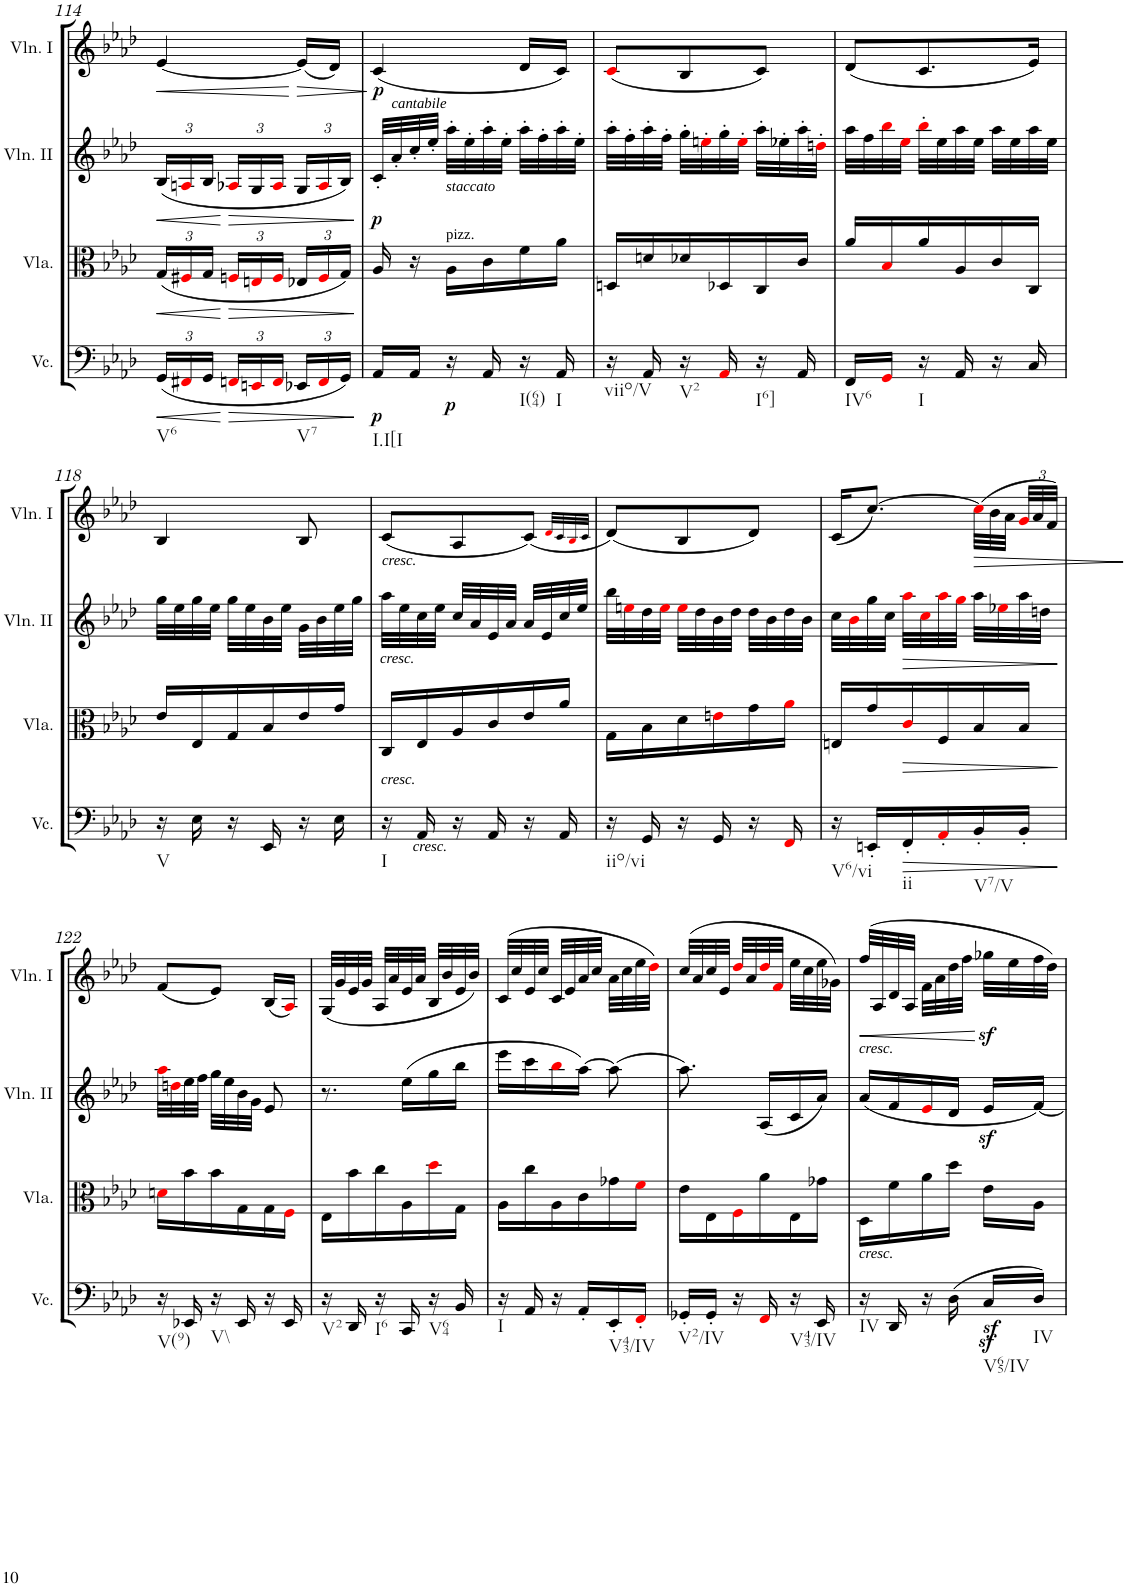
**kern	**dynam	**kern	**dynam	**kern	**dynam	**kern	**dynam
*part4	*part4	*part3	*part3	*part2	*part2	*part1	*part1
*staff4	*staff4	*staff3	*staff3	*staff2	*staff2	*staff1	*staff1
*I"Violoncello	*	*I"Viola	*	*I"Violin II	*	*I"Violin I	*
*I'Vc.	*	*I'Vla.	*	*I'Vln. II	*	*I'Vln. I	*
!!LO:PB:g=z
*clefF4	*	*clefC3	*	*clefG2	*	*clefG2	*
*k[b-e-a-d-]	*	*k[b-e-a-d-]	*	*k[b-e-a-d-]	*	*k[b-e-a-d-]	*
*A-:	*	*A-:	*	*A-:	*	*A-:	*
*M3/8	*	*M3/8	*	*M3/8	*	*M3/8	*
*Xbrackettup	*	*	*	*	*	*	*
=114	=114	=114	=114	=114	=114	=114	=114
!	!LO:HP:b	!	!	!	!	!	!
*	*	*Xbrackettup	*	*	*	*	*
!	!	!	!LO:HP:b	!	!	!	!
*	*	*	*	*Xbrackettup	*	*	*
!LO:TX:b:t=V6	!	!	!	!	!	!	!
!	!	!	!	!	!LO:HP:b	!	!LO:HP:b
(24GG/LL	<	(24G/LL	<	(24B-/LL	<	[4e-/	<
24FF#Xi/	.	24F#Xi/	.	24Ani/	.	.	.
24GG/JJ	.	24G/JJ	.	24B-/JJ	.	.	.
!	!LO:HP:n=1:b	!	!LO:HP:n=1:b	!	!LO:HP:n=1:b	!	!
24FFni/LL	[ >	24Fni/LL	[ >	24A-Xi/LL	[ >	.	.
24EEni/	.	24Eni/	.	24G/	.	.	.
24FFi/JJ	.	24Fi/JJ	.	24A-i/JJ	.	.	.
!LO:TX:b:t=V7	!	!	!	!	!	!	!
!	!	!	!	!	!	!	!LO:HP:n=1:b
24EE-X/LL	.	24E-X/LL	.	24G/LL	.	(16e-/LL]	[ >
24FFi/	.	24Fi/	.	24A-i/	.	.	.
.	.	.	.	.	.	16d-/JJ)	.
24GG/JJ)	.	24G/JJ)	.	24B-/JJ)	.	.	.
.	]	.	]	.	]	.	]
=115	=115	=115	=115	=115	=115	=115	=115
!	!	!	!	!	!	!LO:TX:b:i:t=cantabile	!
!LO:TX:b:t=I.I[I	!	!	!	!	!	!	!
!	!LO:DY:b	!	!	!	!LO:DY:b	!	!LO:DY:b
16AA-/LL	p	16A-/	.	32c'/LLL	p	(4c/	p
.	.	.	.	32a-'/	.	.	.
16AA-/JJ	.	16r	.	32cc'/	.	.	.
.	.	.	.	32ee-'/JJJ	.	.	.
!	!	!	!	!LO:TX:b:i:t=staccato	!	!	!
!	!	!LO:TX:a:t=pizz.	!	!	!	!	!
!	!LO:DY:b	!	!	!	!	!	!
16r	p	16A-\LL	.	32aa-'\LLL	.	.	.
.	.	.	.	32ee-'\	.	.	.
16AA-/	.	16c\	.	32aa-'\	.	.	.
.	.	.	.	32ee-'\JJJ	.	.	.
!LO:TX:b:t=I(64)	!	!	!	!	!	!	!
16r	.	16f\	.	32aa-'\LLL	.	16d-/LL	.
.	.	.	.	32ff'\	.	.	.
!LO:TX:b:t=I	!	!	!	!	!	!	!
16AA-/	.	16a-\JJ	.	32aa-'\	.	16c/JJ)	.
.	.	.	.	32ee-'\JJJ	.	.	.
=116	=116	=116	=116	=116	=116	=116	=116
!LO:TX:b:t=viio/V	!	!	!	!	!	!	!
16r	.	16Dn/LL	.	32aa-'\LLL	.	(8ci/L	.
.	.	.	.	32ff'\	.	.	.
16AA-/	.	16dn/	.	32aa-'\	.	.	.
.	.	.	.	32ff'\JJJ	.	.	.
!LO:TX:b:t=V2	!	!	!	!	!	!	!
16r	.	16d-X/	.	32gg'\LLL	.	8B-/	.
.	.	.	.	32een'i\	.	.	.
16AA-i/	.	16D-X/	.	32gg'\	.	.	.
.	.	.	.	32ee'i\JJJ	.	.	.
!LO:TX:b:t=I6]	!	!	!	!	!	!	!
16r	.	16C/	.	32aa-'\LLL	.	8c/J)	.
.	.	.	.	32ee-X'\	.	.	.
16AA-/	.	16c/JJ	.	32aa-'\	.	.	.
.	.	.	.	32ddn'i\JJJ	.	.	.
=117	=117	=117	=117	=117	=117	=117	=117
!LO:TX:b:t=IV6	!	!	!	!	!	!	!
16FF/LL	.	16a-/LL	.	32aa-\LLL	.	(8d-/L	.
.	.	.	.	32ff\	.	.	.
16GGi/JJ	.	16B-i/	.	32bb-i\	.	.	.
.	.	.	.	32ee-i\JJJ	.	.	.
!LO:TX:b:t=I	!	!	!	!	!	!	!
16r	.	16a-/	.	32bb-'i\LLL	.	8.c/	.
.	.	.	.	32ee-\	.	.	.
16AA-/	.	16A-/	.	32aa-\	.	.	.
.	.	.	.	32ee-\JJJ	.	.	.
16r	.	16c/	.	32aa-\LLL	.	.	.
.	.	.	.	32ee-\	.	.	.
16C/	.	16C/JJ	.	32aa-\	.	16e-/Jk)	.
.	.	.	.	32ee-\JJJ	.	.	.
!!LO:LB:g=z
=118	=118	=118	=118	=118	=118	=118	=118
!LO:TX:b:t=V	!	!	!	!	!	!	!
16r	.	16e-/LL	.	32gg\LLL	.	4B-/	.
.	.	.	.	32ee-\	.	.	.
16E-\	.	16E-/	.	32gg\	.	.	.
.	.	.	.	32ee-\JJJ	.	.	.
16r	.	16G/	.	32gg\LLL	.	.	.
.	.	.	.	32ee-\	.	.	.
16EE-/	.	16B-/	.	32b-\	.	.	.
.	.	.	.	32ee-\JJJ	.	.	.
16r	.	16e-/	.	32g\LLL	.	8B-/	.
.	.	.	.	32b-\	.	.	.
16E-\	.	16g/JJ	.	32ee-\	.	.	.
.	.	.	.	32gg\JJJ	.	.	.
=119	=119	=119	=119	=119	=119	=119	=119
!	!	!	!	!	!	!LO:TX:b:i:t=cresc.	!
!	!	!	!	!LO:TX:b:i:t=cresc.	!	!	!
!LO:TX:a:i:t=cresc.	!	!	!	!	!	!	!
!LO:TX:b:t=I	!	!	!	!	!	!	!
16r	.	16C/LL	.	32aa-\LLL	.	(8c/L	.
.	.	.	.	32ee-\	.	.	.
!LO:TX:b:i:t=cresc.	!	!	!	!	!	!	!
16AA-/	.	16E-/	.	32cc\	.	.	.
.	.	.	.	32ee-\JJJ	.	.	.
16r	.	16A-/	.	32cc/LLL	.	8A-/	.
.	.	.	.	32a-/	.	.	.
16AA-/	.	16c/	.	32e-/	.	.	.
.	.	.	.	32a-/JJJ	.	.	.
16r	.	16e-/	.	32a-/LLL	.	(8c/J)	.
.	.	.	.	32e-/	.	.	.
16AA-/	.	16a-/JJ	.	32cc/	.	.	.
.	.	.	.	32ee-/JJJ	.	.	.
.	.	.	.	.	.	32qd-i/LLL	.
.	.	.	.	.	.	32qc/	.
.	.	.	.	.	.	32qB-i/	.
.	.	.	.	.	.	32qc/JJJ	.
=120	=120	=120	=120	=120	=120	=120	=120
!LO:TX:b:t=iio/vi	!	!	!	!	!	!	!
16r	.	16G\LL	.	32bb-\LLL	.	(8d-/L)	.
.	.	.	.	32eeni\	.	.	.
16GG/	.	16B-\	.	32dd-\	.	.	.
.	.	.	.	32eei\JJJ	.	.	.
16r	.	16d-\	.	32eei\LLL	.	8B-/	.
.	.	.	.	32dd-\	.	.	.
16GG/	.	16eni\	.	32b-\	.	.	.
.	.	.	.	32dd-\JJJ	.	.	.
16r	.	16g\	.	32dd-\LLL	.	8d-/J)	.
.	.	.	.	32b-\	.	.	.
16FFi/	.	16a-i\JJ	.	32dd-\	.	.	.
.	.	.	.	32b-\JJJ	.	.	.
=121	=121	=121	=121	=121	=121	=121	=121
!LO:TX:b:t=V6/vi	!	!	!	!	!	!	!
16r	.	16En/LL	.	32cc\LLL	.	(16c/KL	.
.	.	.	.	32b-i\	.	.	.
16EEn'/LL	.	16g/	.	32gg\	.	[8.cc/J)	.
.	.	.	.	32cc\JJJ	.	.	.
!LO:TX:b:t=ii	!	!	!	!	!	!	!
!	!LO:HP:b	!	!LO:HP:b	!	!LO:HP:b	!	!
16FF'/	>	16ci/	>	32aa-i\LLL	>	.	.
.	.	.	.	32cci\	.	.	.
16AA-'i/	.	16F/	.	32aa-i\	.	.	.
.	.	.	.	32ggi\JJJ	.	.	.
!LO:TX:b:t=V7/V	!	!	!	!	!	!	!
!	!	!	!	!	!	!	!LO:HP:b
16BB-'/	.	16B-/	.	32aa-\LLL	.	(48cci\LLL]	>
.	.	.	.	.	.	48b-\	.
.	.	.	.	32ee-Xi\	.	.	.
.	.	.	.	.	.	48a-\JJJ	.
*	*	*	*	*	*	*Xbrackettup	*
16BB-'/JJ	.	16B-/JJ	.	32aa-\	.	48gi/LLL	.
.	.	.	.	.	.	48a-/	.
.	.	.	.	32ddn\JJJ	.	.	.
.	.	.	.	.	.	48f/JJJ)	.
.	]	.	]	.	]	.	]
!!LO:LB:g=z
=122	=122	=122	=122	=122	=122	=122	=122
!LO:TX:b:t=V(9)	!	!	!	!	!	!	!
16r	.	16dni\LL	.	32aa-i\LLL	.	(8f/L	.
.	.	.	.	32ddni\	.	.	.
16EE-X/	.	16b-\	.	32ee-\	.	.	.
.	.	.	.	32ff\JJJ	.	.	.
!LO:TX:b:t=V\\	!	!	!	!	!	!	!
16r	.	16b-\	.	32gg\LLL	.	8e-/J)	.
.	.	.	.	32ee-\	.	.	.
16EE-/	.	16G\	.	32b-\	.	.	.
.	.	.	.	32g\JJJ	.	.	.
16r	.	16G\	.	8e-/	.	(16B-/LL	.
16EE-/	.	16Fi\JJ	.	.	.	16A-i/JJ)	.
=123	=123	=123	=123	=123	=123	=123	=123
!LO:TX:b:t=V2	!	!	!	!	!	!	!
16r	.	16E-\LL	.	8.r	.	(32G/LLL	.
.	.	.	.	.	.	32g/	.
16DD-/	.	16b-\	.	.	.	32e-/	.
.	.	.	.	.	.	32g/JJJ	.
!LO:TX:b:t=I6	!	!	!	!	!	!	!
16r	.	16cc\	.	.	.	32A-/LLL	.
.	.	.	.	.	.	32a-/	.
16CC/	.	16A-\	.	(16ee-\LL	.	32e-/	.
.	.	.	.	.	.	32a-/JJJ	.
!LO:TX:b:t=V64	!	!	!	!	!	!	!
16r	.	16dd-i\	.	16gg\	.	32B-/LLL	.
.	.	.	.	.	.	32b-/	.
16BB-/	.	16G\JJ	.	16bb-\JJ	.	32e-/	.
.	.	.	.	.	.	32b-/JJJ)	.
=124	=124	=124	=124	=124	=124	=124	=124
!LO:TX:b:t=I	!	!	!	!	!	!	!
16r	.	16A-\LL	.	16eee-\LL	.	(32c/LLL	.
.	.	.	.	.	.	32cc/	.
16AA-/	.	16cc\	.	16ccc\	.	32e-/	.
.	.	.	.	.	.	32cc/JJJ	.
16r	.	16A-\	.	16bb-i\	.	32c/LLL	.
.	.	.	.	.	.	32e-/	.
16AA-'/LL	.	16c\	.	[16aa-\JJ)	.	32a-/	.
.	.	.	.	.	.	32cc/JJJ	.
!LO:TX:b:t=V43/IV	!	!	!	!	!	!	!
16EE-'/	.	16g-X\	.	(8aa-\]	.	32a-\LLL	.
.	.	.	.	.	.	32cc\	.
16FF'i/JJ	.	16fi\JJ	.	.	.	32ee-\	.
.	.	.	.	.	.	32dd-i\JJJ)	.
=125	=125	=125	=125	=125	=125	=125	=125
!LO:TX:b:t=V2/IV	!	!	!	!	!	!	!
16GG-X'/LL	.	16e-\LL	.	8.aa-\)	.	(32cc/LLL	.
.	.	.	.	.	.	32a-/	.
16GG-'/JJ	.	16E-\	.	.	.	32cc/	.
.	.	.	.	.	.	32e-/JJJ	.
16r	.	16Fi\	.	.	.	32dd-i/LLL	.
.	.	.	.	.	.	32a-/	.
16FFi/	.	16a-\	.	(16A-/LL	.	32dd-i/	.
.	.	.	.	.	.	32fi/JJJ	.
!LO:TX:b:t=V43/IV	!	!	!	!	!	!	!
16r	.	16E-\	.	16c/	.	32ee-\LLL	.
.	.	.	.	.	.	32cc\	.
16EE-/	.	16g-X\JJ	.	16a-/JJ)	.	32ee-\	.
.	.	.	.	.	.	32g-X\JJJ)	.
=126	=126	=126	=126	=126	=126	=126	=126
!	!	!	!	!LO:TX:a:i:t=cresc.	!	!	!
!LO:TX:a:i:t=cresc.	!	!	!	!	!	!	!
!LO:TX:b:t=IV	!	!	!	!	!	!	!
!	!	!	!	!	!	!	!LO:HP:b
16r	.	16D-\LL	.	(16a-/LL	.	(32ff/LLL	<
.	.	.	.	.	.	32A-/	.
16DD-/	.	16f\	.	16f/	.	32d-/	.
.	.	.	.	.	.	32A-/JJJ	.
16r	.	16a-\	.	16e-i/	.	32f\LLL	.
.	.	.	.	.	.	32a-\	.
(16D-\	.	16dd-\JJ	.	16d-/JJ	.	32dd-\	.
.	.	.	.	.	.	32ff\JJJ	.
!LO:TX:b:t=V65/IV	!	!	!	!	!	!	!
16Cz</LL	.	16e-\LL	.	16e-z</LL	.	32gg-Xz<\LLL	[
.	.	.	.	.	.	32ee-\	.
!LO:TX:b:t=IV	!	!	!	!	!	!	!
16D-/JJ)	.	16A-\JJ	.	[16f/JJ)	.	32ff\	.
.	.	.	.	.	.	32dd-\JJJ)	.
=	=	=	=	=	=	=	=
*-	*-	*-	*-	*-	*-	*-	*-
